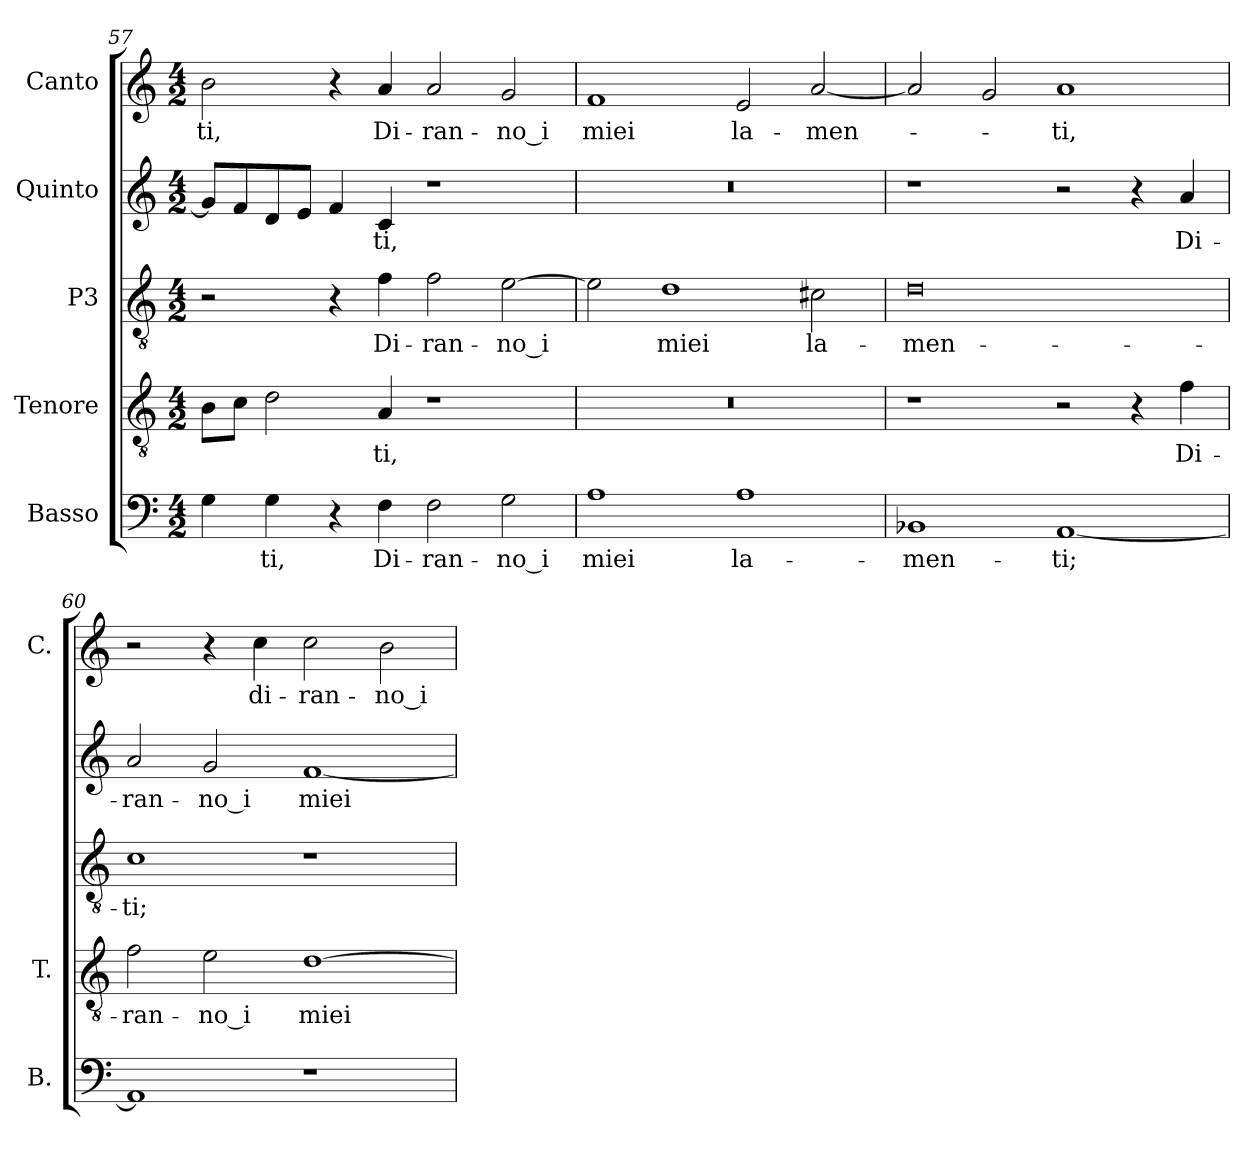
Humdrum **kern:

**kern	**text	**kern	**text	**kern	**text	**kern	**text	**kern	**text
*part5	*part5	*part4	*part4	*part3	*part3	*part2	*part2	*part1	*part1
*staff5	*staff5	*staff4	*staff4	*staff3	*staff3	*staff2	*staff2	*staff1	*staff1
*I"Basso	*	*I"Tenore	*	*I"P3	*	*I"Quinto	*	*I"Canto	*
*I'B.	*	*I'T.	*	*	*	*	*	*I'C.	*
!!LO:LB:g=z
*clefF4	*	*clefGv2	*	*clefGv2	*	*clefG2	*	*clefG2	*
*	*	*ITrd7c12	*	*ITrd7c12	*	*	*	*	*
*k[]	*	*k[]	*	*k[]	*	*k[]	*	*k[]	*
*C:	*	*C:	*	*C:	*	*C:	*	*C:	*
*M4/2	*	*M4/2	*	*M4/2	*	*M4/2	*	*M4/2	*
=57	=57	=57	=57	=57	=57	=57	=57	=57	=57
!	!	!	!	!	!	!	!	!	!LO:LY:b:color=#000000
4Gi\	.	8BBi\L	.	2r	.	8gi/L]	.	2bi\	-ti,
.	.	8Ci\J	.	.	.	8fi/	.	.	.
!	!LO:LY:b:color=#000000	!	!	!	!	!	!	!	!
4Gi\	-ti,	2Di\	.	.	.	8di/	.	.	.
.	.	.	.	.	.	8ei/J	.	.	.
4r	.	.	.	4r	.	4fi/	.	4r	.
!	!LO:LY:b:color=#000000	!	!	!	!	!	!	!	!
!	!	!	!LO:LY:b:color=#000000	!	!	!	!	!	!
!	!	!	!	!	!LO:LY:b:color=#000000	!	!	!	!
!	!	!	!	!	!	!	!LO:LY:b:color=#000000	!	!
!	!	!	!	!	!	!	!	!	!LO:LY:b:color=#000000
4Fi\	Di-	4AAi/	-ti,	4Fi\	Di-	4ci/	-ti,	4ai/	Di-
!	!LO:LY:b:color=#000000	!	!	!	!	!	!	!	!
!	!	!	!	!	!LO:LY:b:color=#000000	!	!	!	!
!	!	!	!	!	!	!	!	!	!LO:LY:b:color=#000000
2Fi\	-ran-	1r	.	2Fi\	-ran-	1r	.	2ai/	-ran-
!	!LO:LY:b:color=#000000	!	!	!	!	!	!	!	!
!	!	!	!	!	!LO:LY:b:color=#000000	!	!	!	!
!	!	!	!	!	!	!	!	!	!LO:LY:b:color=#000000
2Gi\	-no_i	.	.	[>2Ei\	-no_i	.	.	2gi/	-no_i
=58	=58	=58	=58	=58	=58	=58	=58	=58	=58
!	!LO:LY:b:color=#000000	!LO:N:vis=1	!	!	!	!LO:N:vis=1	!	!	!
!	!	!	!	!	!	!	!	!	!LO:LY:b:color=#000000
1Ai	miei	0r	.	2Ei\]	.	0r	.	1fi	miei
!	!	!	!	!	!LO:LY:b:color=#000000	!	!	!	!
.	.	.	.	1Di	miei	.	.	.	.
!	!LO:LY:b:color=#000000	!	!	!	!	!	!	!	!
!	!	!	!	!	!	!	!	!	!LO:LY:b:color=#000000
1Ai	la-	.	.	.	.	.	.	2ei/	la-
!	!	!	!	!	!LO:LY:b:color=#000000	!	!	!	!
!	!	!	!	!	!	!	!	!	!LO:LY:b:color=#000000
.	.	.	.	2C#Xi\	la-	.	.	[<2ai/	-men-
=59	=59	=59	=59	=59	=59	=59	=59	=59	=59
!	!LO:LY:b:color=#000000	!	!	!	!	!	!	!	!
!	!	!	!	!	!LO:LY:b:color=#000000	!	!	!	!
1BB-Xi	-men-	1r	.	0Di	-men-	1r	.	2ai/]	.
.	.	.	.	.	.	.	.	2gi/	.
!	!LO:LY:b:color=#000000	!	!	!	!	!	!	!	!
!	!	!	!	!	!	!	!	!	!LO:LY:b:color=#000000
[<1AAi	-ti;	2r	.	.	.	2r	.	1ai	-ti,
.	.	4r	.	.	.	4r	.	.	.
!	!	!	!LO:LY:b:color=#000000	!	!	!	!	!	!
!	!	!	!	!	!	!	!LO:LY:b:color=#000000	!	!
.	.	4Fi\	Di-	.	.	4ai/	Di-	.	.
=60	=60	=60	=60	=60	=60	=60	=60	=60	=60
!	!	!	!LO:LY:b:color=#000000	!	!	!	!	!	!
!	!	!	!	!	!LO:LY:b:color=#000000	!	!	!	!
!	!	!	!	!	!	!	!LO:LY:b:color=#000000	!	!
1AAi]	.	2Fi\	-ran-	1Ci	-ti;	2ai/	-ran-	2r	.
!	!	!	!LO:LY:b:color=#000000	!	!	!	!	!	!
!	!	!	!	!	!	!	!LO:LY:b:color=#000000	!	!
.	.	2Ei\	-no_i	.	.	2gi/	-no_i	4r	.
!	!	!	!	!	!	!	!	!	!LO:LY:b:color=#000000
.	.	.	.	.	.	.	.	4cci\	di-
!	!	!	!LO:LY:b:color=#000000	!	!	!	!	!	!
!	!	!	!	!	!	!	!LO:LY:b:color=#000000	!	!
!	!	!	!	!	!	!	!	!	!LO:LY:b:color=#000000
1r	.	[>1Di	miei	1r	.	[<1fi	miei	2cci\	-ran-
!	!	!	!	!	!	!	!	!	!LO:LY:b:color=#000000
.	.	.	.	.	.	.	.	2bi\	-no_i
=	=	=	=	=	=	=	=	=	=
*-	*-	*-	*-	*-	*-	*-	*-	*-	*-
